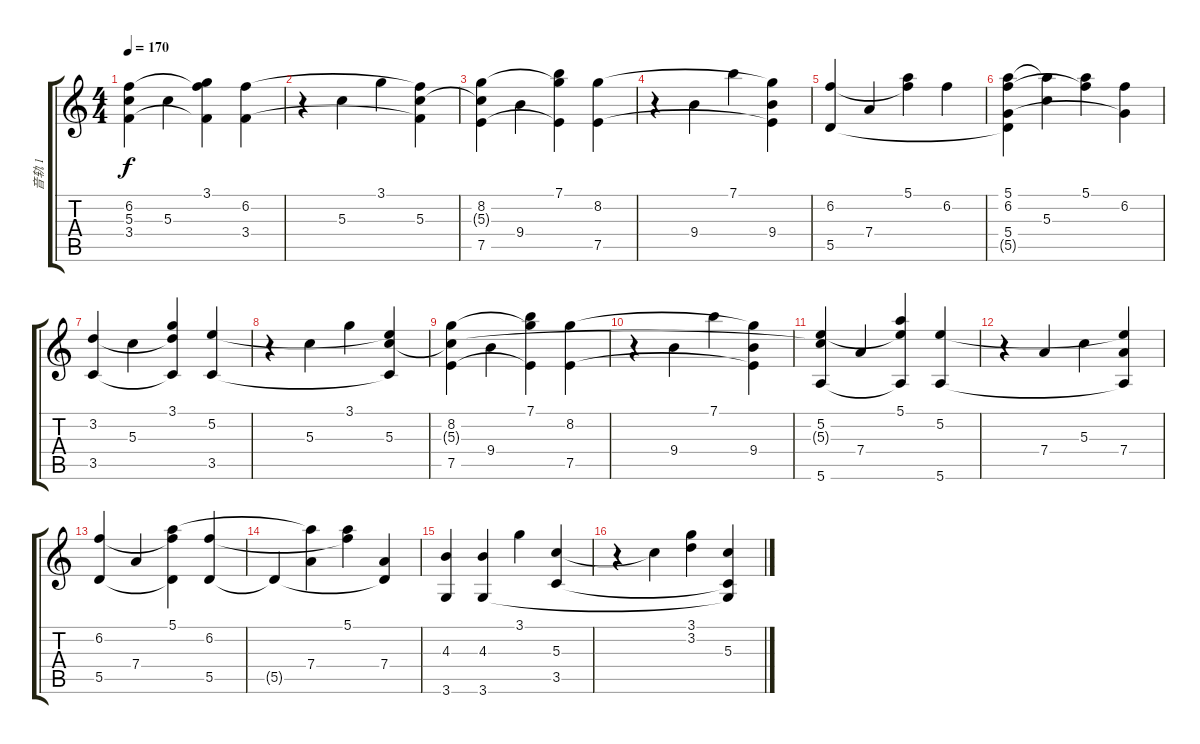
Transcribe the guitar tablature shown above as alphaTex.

\track ("音轨 1" "音轨 1") {instrument acousticguitarnylon}
\staff {score tabs}
\tuning (E4 B3 G3 D3 A2 E2) {hide}
\ts (4 4)
\tempo 170
\clef g2
\ks c
(6.2 5.3{t} 3.4).4{dy f} 5.3.4 (3.1 6.2{t} 3.4{t}).4 (6.2 3.4).4 |
r.4 5.3.4 3.1.4 (6.2{t} 5.3 3.4{t}).4 |
(8.2 5.3{t} 7.5).4 9.4.4 (7.1 8.2{t} 7.5{t}).4 (8.2 7.5).4 |
r.4 9.4.4 7.1.4 (8.2{t} 9.4 7.5{t}).4 |
(6.2 5.5).4 7.4.4 (5.1 6.2{t}).4 6.2.4 |
(5.1 6.2 5.4 5.5{t}).4 (5.1{t} 5.3).4 (5.1 6.2{t}).4 (6.2 5.4{t}).4 |
(3.2 3.5).4 5.3.4 (3.1 3.2{t} 3.5{t}).4 (5.2 3.5).4 |
r.4 5.3.4 3.1.4 (5.2{t} 5.3 3.5{t}).4 |
(8.2 5.3{t} 7.5).4 9.4.4 (7.1 8.2{t} 7.5{t}).4 (8.2 7.5).4 |
r.4 9.4.4 7.1.4 (8.2{t} 9.4 7.5{t}).4 |
(5.2 5.3{t} 5.6).4 7.4.4 (5.1 5.2{t} 5.6{t}).4 (5.2 5.6).4 |
r.4 7.4.4 5.3.4 (5.2{t} 7.4 5.6{t}).4 |
(6.2 5.5).4 7.4.4 (5.1 6.2{t} 5.5{t}).4 (6.2 5.5).4 |
5.5{t}.4 (5.1{t} 7.4).4 (5.1 6.2{t}).4 (7.4 5.5{t}).4 |
(4.3 3.6).4 (4.3 3.6).4 3.1.4 (5.3 3.5).4 |
r.4 5.3{t}.4 (3.1 3.2).4 (5.3 3.5{t} 3.6{t}).4
